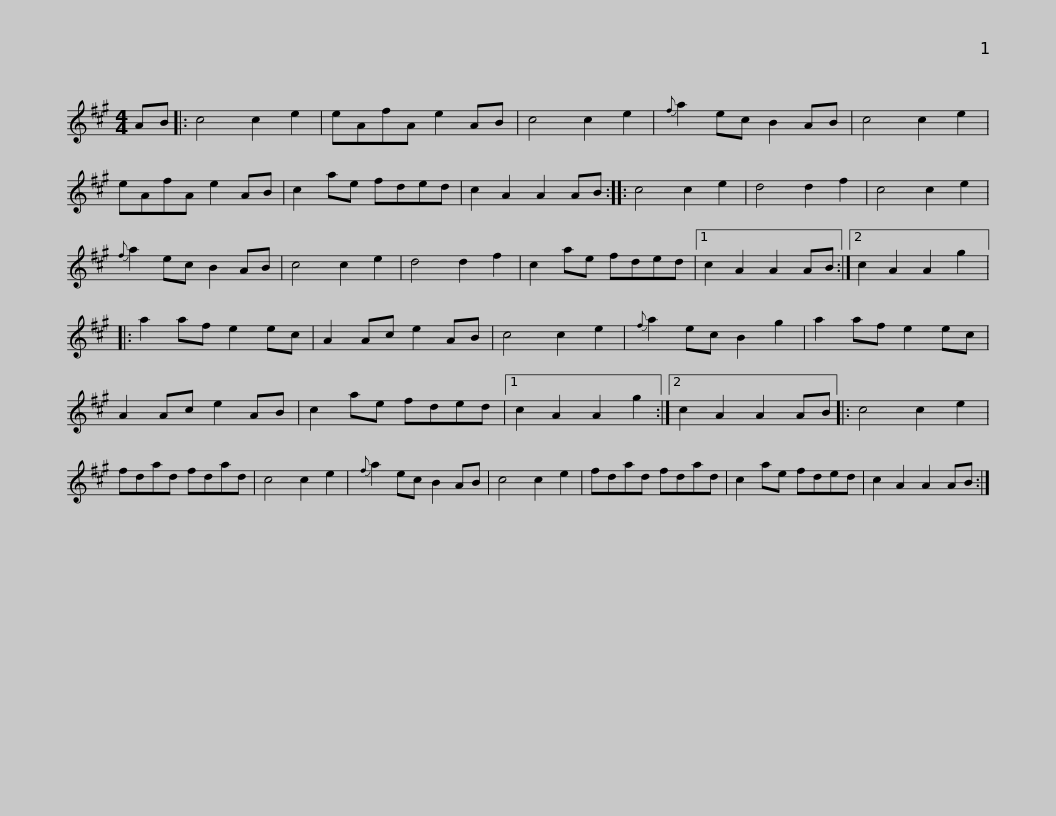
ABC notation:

X:1
L:1/8
M:4/4
I:linebreak $
K:A
V:1 treble
V:1
 AB |: c4 c2 e2 | eAfA e2 AB | c4 c2 e2 |{f} a2 ec B2 AB | %5
 c4 c2 e2 | eAfA e2 AB | c2 ae fded |$ c2 A2 A2 AB :: c4 c2 e2 | %10
 d4 d2 f2 | c4 c2 e2 |{f} a2 ec B2 AB | c4 c2 e2 | d4 d2 f2 | %15
 c2 ae fded |1 c2 A2 A2 AB :|2$ c2 A2 A2 g2 |: a2 af e2 ec | A2 Ac e2 AB | %20
 c4 c2 e2 |{f} a2 ec B2 g2 | a2 af e2 ec | A2 Ac e2 AB |$ c2 ae fded |1 %25
 c2 A2 A2 g2 :|2 c2 A2 A2 AB |: c4 c2 e2 | fdad fdad | c4 c2 e2 | %30
{f} a2 ec B2 AB | c4 c2 e2 |$ fdad fdad | c2 ae fded | c2 A2 A2 AB :| %35
